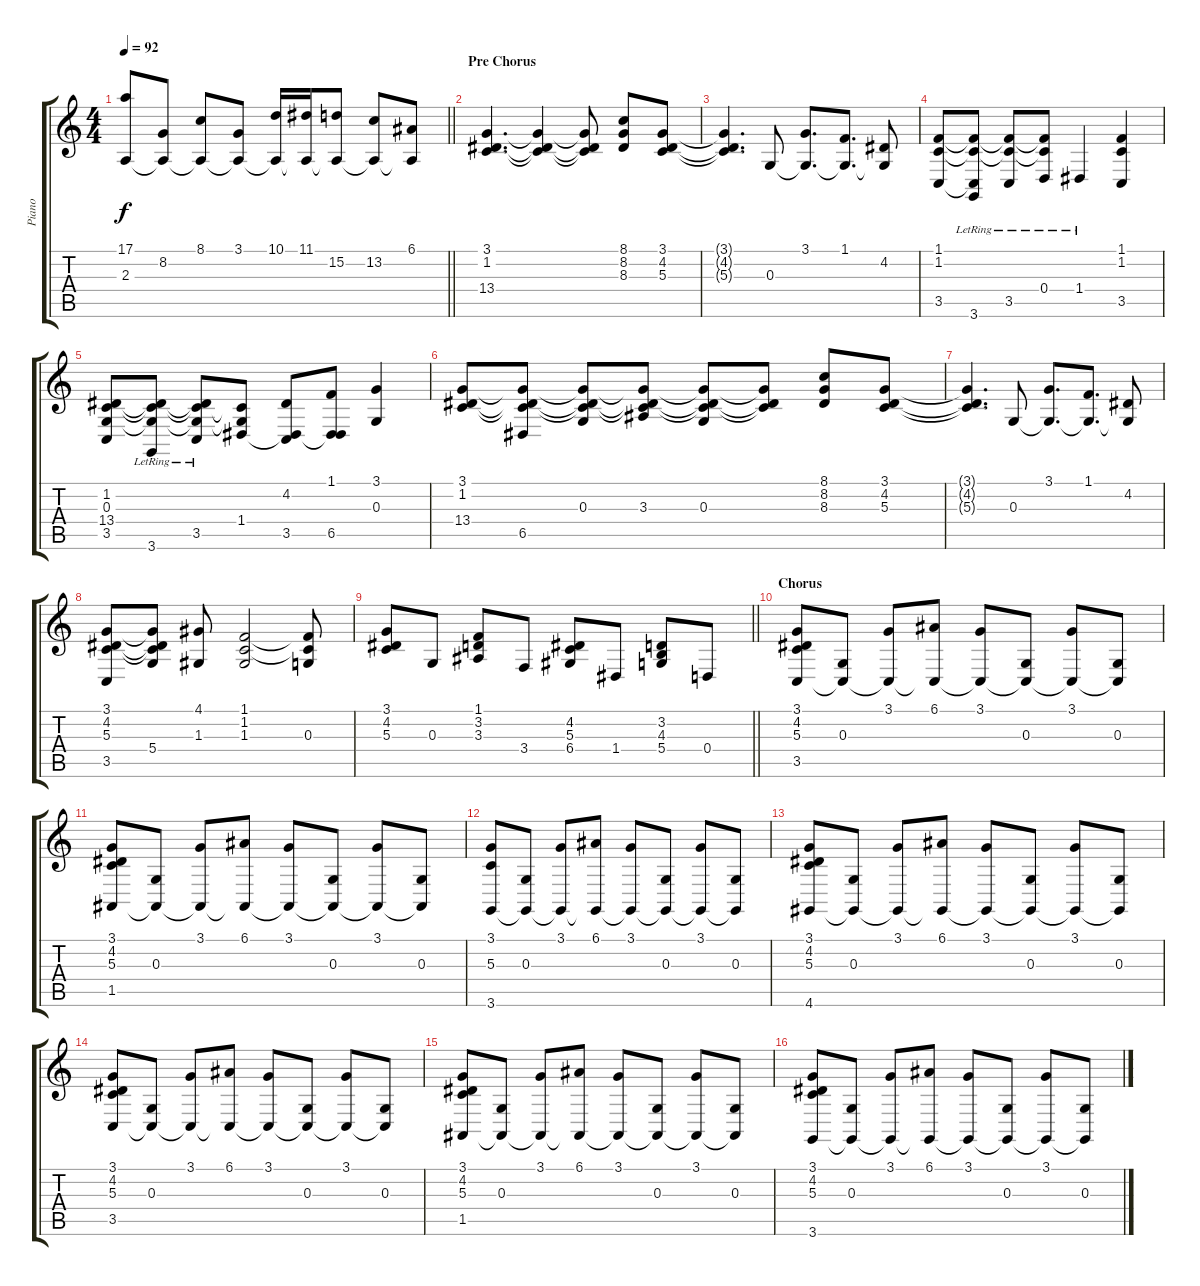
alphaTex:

\track ("Piano" "Piano") {instrument acousticgrandpiano}
\staff {score tabs}
\tuning (E4 B3 G3 D3 A2 E2) {hide}
\ts (4 4)
\tempo 92
\clef g2
\barLineRight lightlight
\ks c
(17.1 2.3).8{dy f} (8.2 2.3{t}).8 (8.1 2.3{t}).8 (3.1 2.3{t}).8 (10.1 2.3{t}).16 (11.1 2.3{t}).16 (15.2 2.3{t}).8 (13.2 2.3{t}).8 (6.1 2.3{t}).8 |
\section ("" "Pre Chorus")
(3.1 1.2 13.4).4{d} (3.1{t} 1.2{t} 13.4{t}).4 (3.1{t} 1.2{t} 13.4{t}).8 (8.1 8.2 8.3).8 (3.1 4.2 5.3).8 |
(3.1{t} 4.2{t} 5.3{t}).4{d} 0.3.8 (3.1 0.3{t}).8{d} (1.1 0.3{t}).8{d} (4.2 0.3{t}).8 |
(1.1 1.2 3.5).8 (1.1{t} 1.2{t} 3.5{t} 3.6{lr}).8 (1.1{t} 1.2{t} 3.5{lr}).8 (1.1{t} 1.2{t} 0.4{lr}).8 1.4{lr}.4 (1.1 1.2 3.5).4 |
(1.2 0.3 13.4 3.5).8 (1.2{t} 0.3{t} 13.4{t} 3.6{lr}).8 (1.2{t} 0.3{t} 13.4{t} 3.5{lr}).8 (1.2{t} 0.3{t} 1.4).8 (4.2 1.4{t} 3.5).8 (1.1 1.4{t} 6.5).8 (3.1 0.3).4 |
(3.1 1.2 13.4).8 (3.1{t} 1.2{t} 13.4{t} 6.5).8 (3.1{t} 1.2{t} 0.3 13.4{t}).8 (3.1{t} 1.2{t} 3.3 13.4{t}).8 (3.1{t} 1.2{t} 0.3 13.4{t}).8 (3.1{t} 1.2{t} 13.4{t}).8 (8.1 8.2 8.3).8 (3.1 4.2 5.3).8 |
(3.1{t} 4.2{t} 5.3{t}).4{d} 0.3.8 (3.1 0.3{t}).8{d} (1.1 0.3{t}).8{d} (4.2 0.3{t}).8 |
(3.1 4.2 5.3 3.5).8 (3.1{t} 4.2{t} 5.3{t} 5.4).8 (4.1 1.3).8 (1.1 1.2 1.3).2 (1.1{t} 1.2{t} 0.3).8 |
\barLineRight lightlight
(3.1 4.2 5.3).8 0.3.8 (1.1 3.2 3.3).8 3.4.8 (4.2 5.3 6.4).8 1.4.8 (3.2 4.3 5.4).8 0.4.8 |
\section ("" "Chorus")
(3.1 4.2 5.3 3.5).8 (0.3 3.5{t}).8 (3.1 3.5{t}).8 (6.1 3.5{t}).8 (3.1 3.5{t}).8 (0.3 3.5{t}).8 (3.1 3.5{t}).8 (0.3 3.5{t}).8 |
(3.1 4.2 5.3 1.5).8 (0.3 1.5{t}).8 (3.1 1.5{t}).8 (6.1 1.5{t}).8 (3.1 1.5{t}).8 (0.3 1.5{t}).8 (3.1 1.5{t}).8 (0.3 1.5{t}).8 |
(3.1 5.3 3.6).8 (0.3 3.6{t}).8 (3.1 3.6{t}).8 (6.1 3.6{t}).8 (3.1 3.6{t}).8 (0.3 3.6{t}).8 (3.1 3.6{t}).8 (0.3 3.6{t}).8 |
(3.1 4.2 5.3 4.6).8 (0.3 4.6{t}).8 (3.1 4.6{t}).8 (6.1 4.6{t}).8 (3.1 4.6{t}).8 (0.3 4.6{t}).8 (3.1 4.6{t}).8 (0.3 4.6{t}).8 |
(3.1 4.2 5.3 3.5).8 (0.3 3.5{t}).8 (3.1 3.5{t}).8 (6.1 3.5{t}).8 (3.1 3.5{t}).8 (0.3 3.5{t}).8 (3.1 3.5{t}).8 (0.3 3.5{t}).8 |
(3.1 4.2 5.3 1.5).8 (0.3 1.5{t}).8 (3.1 1.5{t}).8 (6.1 1.5{t}).8 (3.1 1.5{t}).8 (0.3 1.5{t}).8 (3.1 1.5{t}).8 (0.3 1.5{t}).8 |
(3.1 4.2 5.3 3.6).8 (0.3 3.6{t}).8 (3.1 3.6{t}).8 (6.1 3.6{t}).8 (3.1 3.6{t}).8 (0.3 3.6{t}).8 (3.1 3.6{t}).8 (0.3 3.6{t}).8
